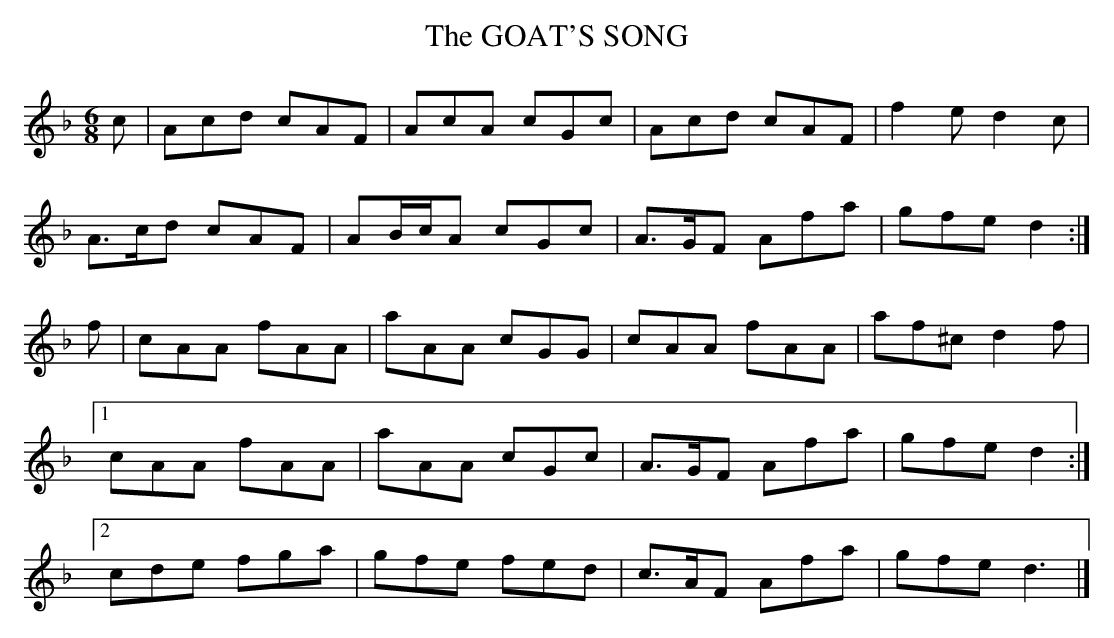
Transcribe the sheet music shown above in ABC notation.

X:1
T:GOAT'S SONG, The
M:6/8
L:1/8
K:Dm
c|Acd cAF|AcA cGc|Acd cAF|f2e d2c|
A>cd cAF|AB/c/A cGc|A>GF Afa|gfe d2:|
f|cAA fAA|aAA cGG|cAA fAA|af^c d2f|
[1 cAA fAA|aAA cGc|A>GF Afa|gfe d2:|
[2 cde fga|gfe fed|c>AF Afa|gfe d3|]
